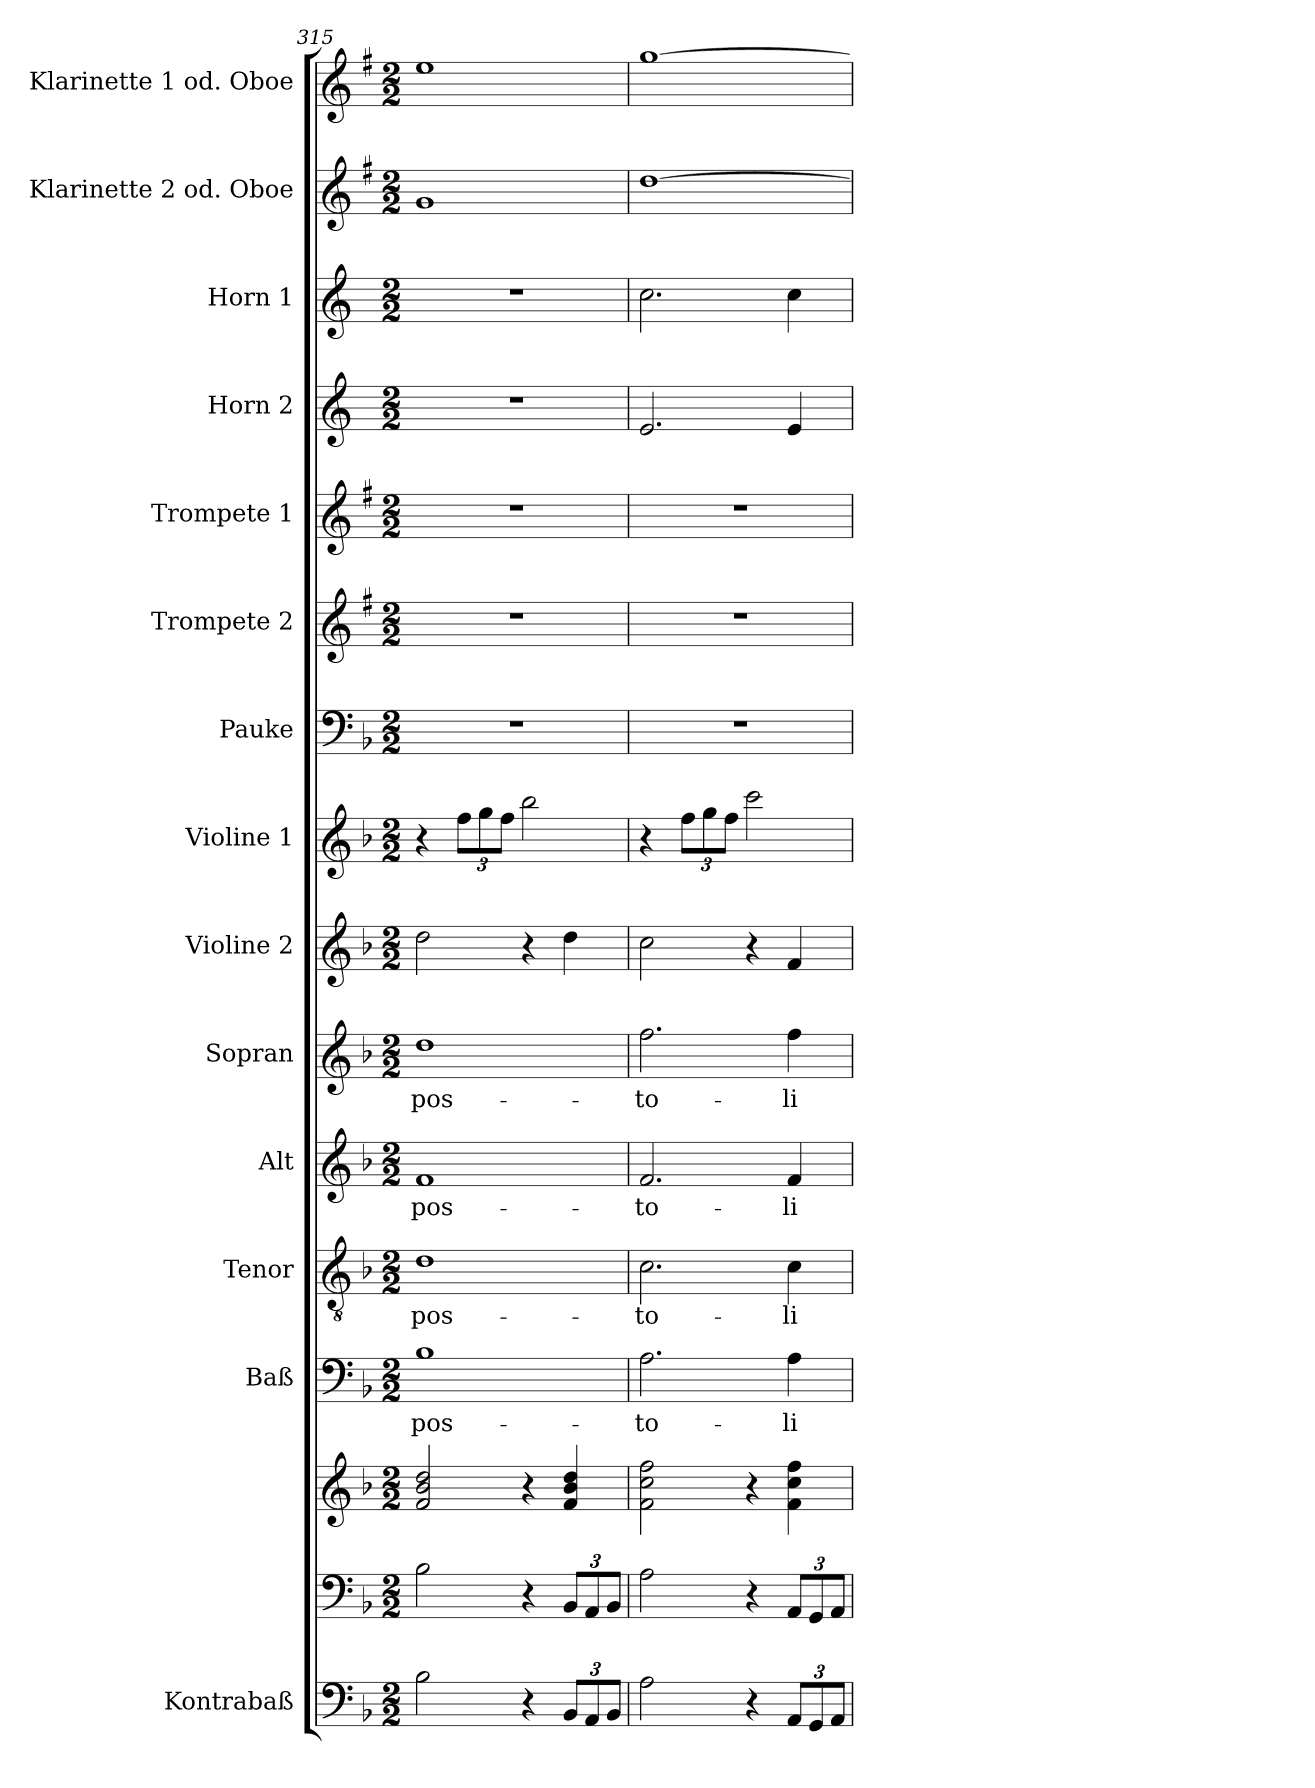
**kern	**kern	**kern	**kern	**text	**kern	**text	**kern	**text	**kern	**text	**kern	**kern	**kern	**kern	**kern	**kern	**kern	**kern	**kern
*part15	*part14	*part14	*part13	*part13	*part12	*part12	*part11	*part11	*part10	*part10	*part9	*part8	*part7	*part6	*part5	*part4	*part3	*part2	*part1
*staff16	*staff15	*staff14	*staff13	*staff13	*staff12	*staff12	*staff11	*staff11	*staff10	*staff10	*staff9	*staff8	*staff7	*staff6	*staff5	*staff4	*staff3	*staff2	*staff1
*I"Kontrabaß	*	*	*I"Baß	*	*I"Tenor	*	*I"Alt	*	*I"Sopran	*	*I"Violine 2	*I"Violine 1	*I"Pauke	*I"Trompete 2	*I"Trompete 1	*I"Horn 2	*I"Horn 1	*I"Klarinette 2 od. Oboe	*I"Klarinette 1 od. Oboe
*	*	*	*	*	*	*	*	*	*	*	*	*	*	*I'Tpt	*I'Tpt	*I'Hn	*I'Hn	*	*
*clefF4	*clefF4	*clefG2	*clefF4	*	*clefGv2	*	*clefG2	*	*clefG2	*	*clefG2	*clefG2	*clefF4	*clefG2	*clefG2	*clefG2	*clefG2	*clefG2	*clefG2
*ITrd7c12	*	*	*	*	*	*	*	*	*	*	*	*	*	*ITrd1c2	*ITrd1c2	*ITrd4c7	*ITrd4c7	*ITrd1c2	*ITrd1c2
*k[b-]	*k[b-]	*k[b-]	*k[b-]	*	*k[b-]	*	*k[b-]	*	*k[b-]	*	*k[b-]	*k[b-]	*k[b-]	*k[b-]	*k[b-]	*k[b-]	*k[b-]	*k[b-]	*k[b-]
*F:	*F:	*F:	*F:	*	*F:	*	*F:	*	*F:	*	*F:	*F:	*F:	*F:	*F:	*F:	*F:	*F:	*F:
*M2/2	*M2/2	*M2/2	*M2/2	*	*M2/2	*	*M2/2	*	*M2/2	*	*M2/2	*M2/2	*M2/2	*M2/2	*M2/2	*M2/2	*M2/2	*M2/2	*M2/2
=315	=315	=315	=315	=315	=315	=315	=315	=315	=315	=315	=315	=315	=315	=315	=315	=315	=315	=315	=315
!	!	!	!	!LO:LY:b	!	!LO:LY:b	!	!LO:LY:b	!	!LO:LY:b	!	!	!	!	!	!	!	!	!
2BB-\	2B-\	2f/ 2b-/ 2dd/	1B-	-pos-	1d	-pos-	1f	-pos-	1dd	-pos-	2dd\	4r	1r	1r	1r	1r	1r	1f	1dd
*	*	*	*	*	*	*	*	*	*	*	*	*Xbrackettup	*	*	*	*	*	*	*
.	.	.	.	.	.	.	.	.	.	.	.	12ff\L	.	.	.	.	.	.	.
.	.	.	.	.	.	.	.	.	.	.	.	12gg\	.	.	.	.	.	.	.
.	.	.	.	.	.	.	.	.	.	.	.	12ff\J	.	.	.	.	.	.	.
4r	4r	4r	.	.	.	.	.	.	.	.	4r	2bb-\	.	.	.	.	.	.	.
12BBB-/L	12BB-/L	4f/ 4b-/ 4dd/	.	.	.	.	.	.	.	.	4dd\	.	.	.	.	.	.	.	.
12AAA/	12AA/	.	.	.	.	.	.	.	.	.	.	.	.	.	.	.	.	.	.
12BBB-/J	12BB-/J	.	.	.	.	.	.	.	.	.	.	.	.	.	.	.	.	.	.
=316	=316	=316	=316	=316	=316	=316	=316	=316	=316	=316	=316	=316	=316	=316	=316	=316	=316	=316	=316
!	!	!	!	!LO:LY:b	!	!LO:LY:b	!	!LO:LY:b	!	!LO:LY:b	!	!	!	!	!	!	!	!	!
2AA\	2A\	2f\ 2cc\ 2ff\	2.A\	-to-	2.c\	-to-	2.f/	-to-	2.ff\	-to-	2cc\	4r	1r	1r	1r	2.A/	2.f\	[1cc	[1ff
.	.	.	.	.	.	.	.	.	.	.	.	12ff\L	.	.	.	.	.	.	.
.	.	.	.	.	.	.	.	.	.	.	.	12gg\	.	.	.	.	.	.	.
.	.	.	.	.	.	.	.	.	.	.	.	12ff\J	.	.	.	.	.	.	.
4r	4r	4r	.	.	.	.	.	.	.	.	4r	2ccc\	.	.	.	.	.	.	.
!	!	!	!	!LO:LY:b	!	!LO:LY:b	!	!LO:LY:b	!	!LO:LY:b	!	!	!	!	!	!	!	!	!
12AAA/L	12AA/L	4f\ 4cc\ 4ff\	4A\	-li-	4c\	-li-	4f/	-li-	4ff\	-li-	4f/	.	.	.	.	4A/	4f\	.	.
12GGG/	12GG/	.	.	.	.	.	.	.	.	.	.	.	.	.	.	.	.	.	.
12AAA/J	12AA/J	.	.	.	.	.	.	.	.	.	.	.	.	.	.	.	.	.	.
=	=	=	=	=	=	=	=	=	=	=	=	=	=	=	=	=	=	=	=
*-	*-	*-	*-	*-	*-	*-	*-	*-	*-	*-	*-	*-	*-	*-	*-	*-	*-	*-	*-
